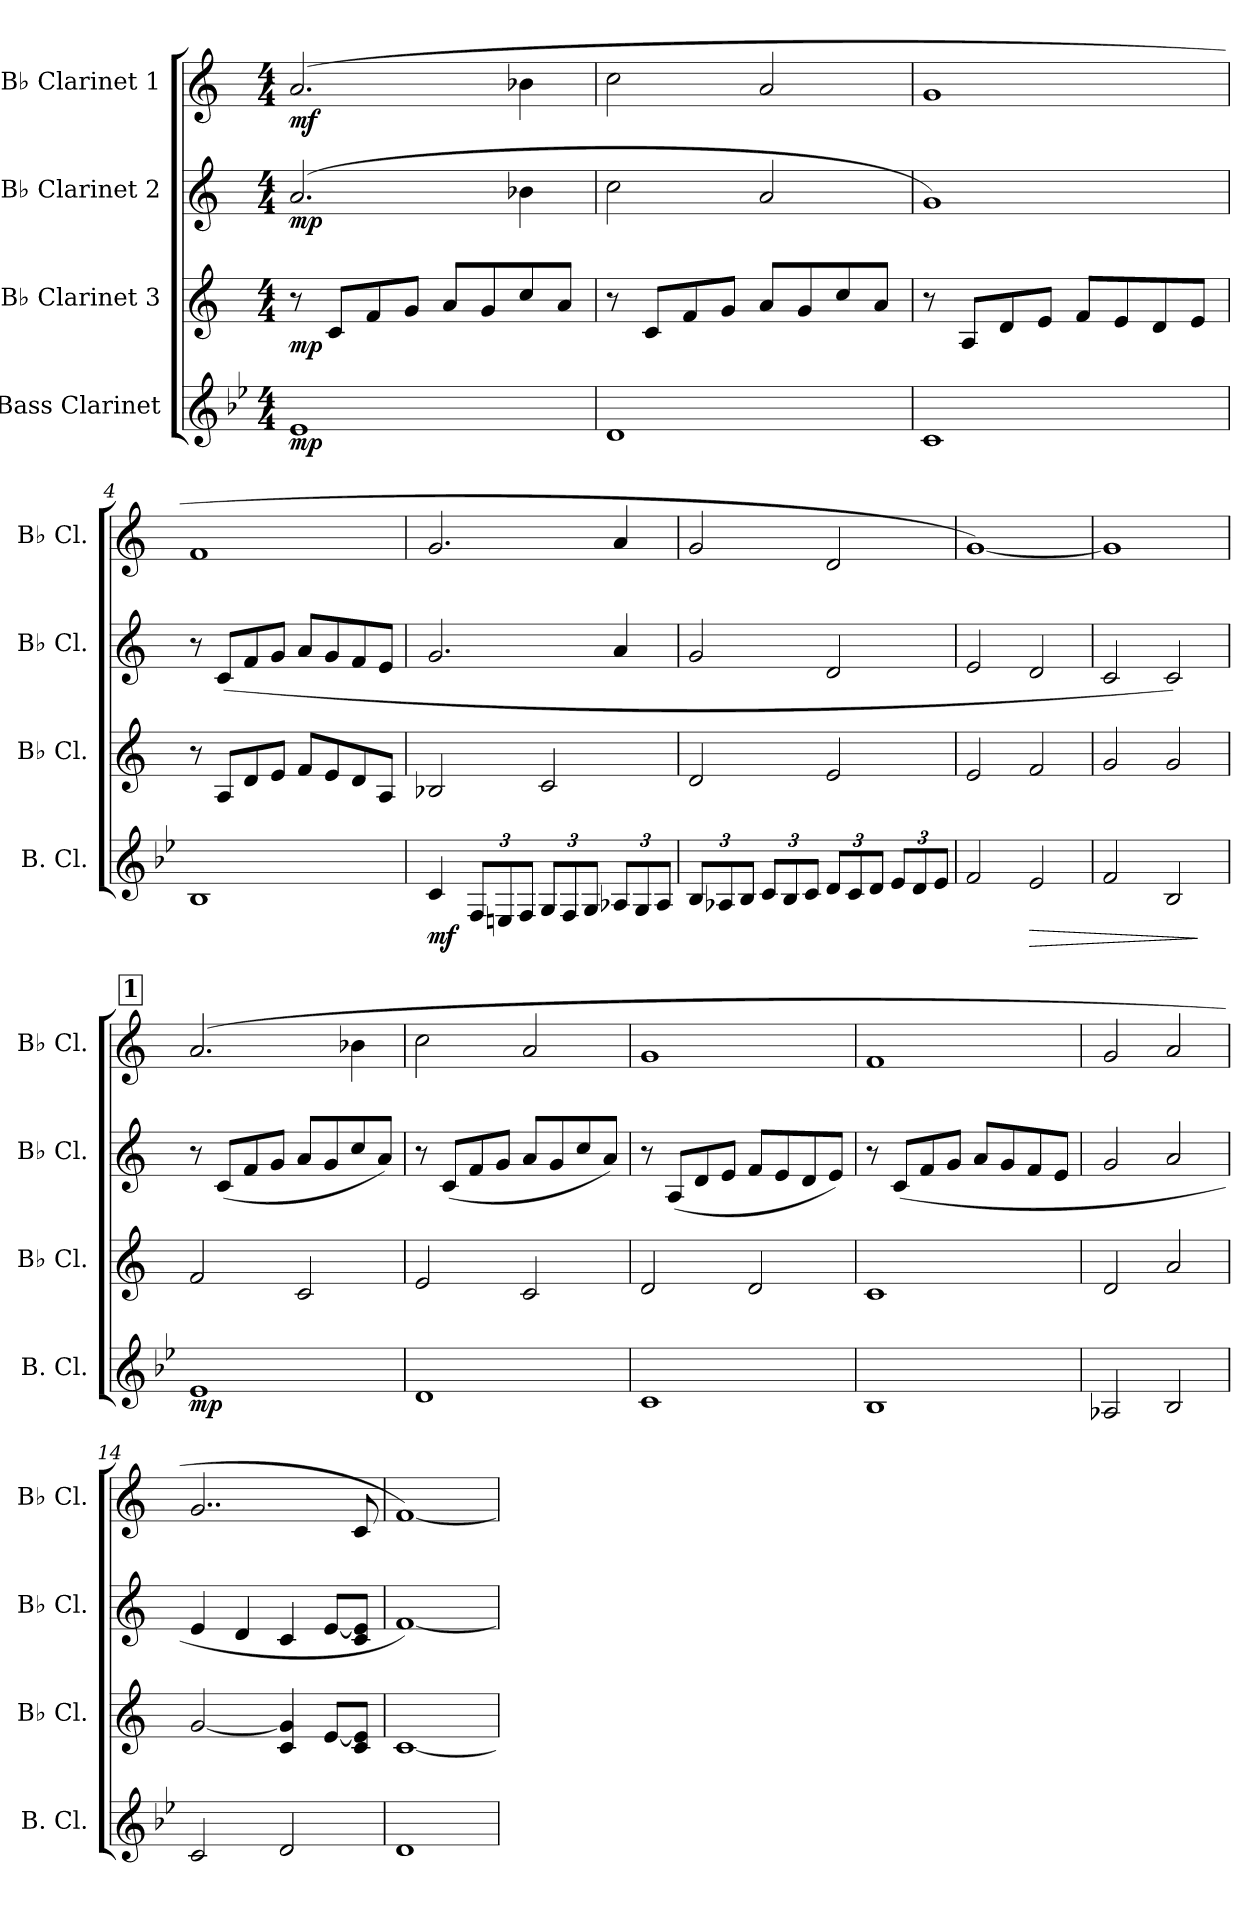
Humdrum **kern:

**kern	**dynam	**kern	**dynam	**kern	**dynam	**kern	**dynam
*part4	*part4	*part3	*part3	*part2	*part2	*part1	*part1
*staff4	*staff4	*staff3	*staff3	*staff2	*staff2	*staff1	*staff1
*I"Bass Clarinet	*	*I"B♭ Clarinet 3	*	*I"B♭ Clarinet 2	*	*I"B♭ Clarinet 1	*
*I'B. Cl.	*	*I'B♭ Cl.	*	*I'B♭ Cl.	*	*I'B♭ Cl.	*
*clefG2	*	*clefG2	*	*clefG2	*	*clefG2	*
*ITrd8c14	*	*ITrd1c2	*	*ITrd1c2	*	*ITrd1c2	*
*k[b-e-]	*	*k[b-e-]	*	*k[b-e-]	*	*k[b-e-]	*
*M4/4	*	*M4/4	*	*M4/4	*	*M4/4	*
*MM110	*	*MM110	*	*MM110	*	*MM110	*
=1	=1	=1	=1	=1	=1	=1	=1
!	!LO:DY:b	!	!LO:DY:b	!	!LO:DY:b	!	!LO:DY:b
1E-	mp	8r	mp	(2.g/	mp	(2.g/	mf
.	.	8B-/L	.	.	.	.	.
.	.	8e-/	.	.	.	.	.
.	.	8f/J	.	.	.	.	.
.	.	8g/L	.	.	.	.	.
.	.	8f/	.	.	.	.	.
.	.	8b-/	.	4a-X\	.	4a-X\	.
.	.	8g/J	.	.	.	.	.
=2	=2	=2	=2	=2	=2	=2	=2
1D	.	8r	.	2b-\	.	2b-\	.
.	.	8B-/L	.	.	.	.	.
.	.	8e-/	.	.	.	.	.
.	.	8f/J	.	.	.	.	.
.	.	8g/L	.	2g/	.	2g/	.
.	.	8f/	.	.	.	.	.
.	.	8b-/	.	.	.	.	.
.	.	8g/J	.	.	.	.	.
=3	=3	=3	=3	=3	=3	=3	=3
1C	.	8r	.	1f)	.	1f	.
.	.	8G/L	.	.	.	.	.
.	.	8c/	.	.	.	.	.
.	.	8d/J	.	.	.	.	.
.	.	8e-/L	.	.	.	.	.
.	.	8d/	.	.	.	.	.
.	.	8c/	.	.	.	.	.
.	.	8d/J	.	.	.	.	.
=4	=4	=4	=4	=4	=4	=4	=4
1BB-	.	8r	.	8r	.	1e-	.
.	.	8G/L	.	(8B-/L	.	.	.
.	.	8c/	.	8e-/	.	.	.
.	.	8d/J	.	8f/J	.	.	.
.	.	8e-/L	.	8g/L	.	.	.
.	.	8d/	.	8f/	.	.	.
.	.	8c/	.	8e-/	.	.	.
.	.	8G/J	.	8d/J	.	.	.
!!LO:LB:g=z
=5	=5	=5	=5	=5	=5	=5	=5
!	!LO:DY:b	!	!	!	!	!	!
4C/	mf	2A-X/	.	2.f/	.	2.f/	.
*Xbrackettup	*	*	*	*	*	*	*
12FF/L	.	.	.	.	.	.	.
12EEn/	.	.	.	.	.	.	.
12FF/J	.	.	.	.	.	.	.
12GG/L	.	2B-/	.	.	.	.	.
12FF/	.	.	.	.	.	.	.
12GG/J	.	.	.	.	.	.	.
12AA-X/L	.	.	.	4g/	.	4g/	.
12GG/	.	.	.	.	.	.	.
12AA-/J	.	.	.	.	.	.	.
=6	=6	=6	=6	=6	=6	=6	=6
12BB-/L	.	2c/	.	2f/	.	2f/	.
12AA-X/	.	.	.	.	.	.	.
12BB-/J	.	.	.	.	.	.	.
12C/L	.	.	.	.	.	.	.
12BB-/	.	.	.	.	.	.	.
12C/J	.	.	.	.	.	.	.
12D/L	.	2d/	.	2c/	.	2c/	.
12C/	.	.	.	.	.	.	.
12D/J	.	.	.	.	.	.	.
12E-/L	.	.	.	.	.	.	.
12D/	.	.	.	.	.	.	.
12E-/J	.	.	.	.	.	.	.
=7	=7	=7	=7	=7	=7	=7	=7
2F/	.	2d/	.	2d/	.	[1f)	.
!	!LO:HP:b	!	!	!	!	!	!
2E-/	>	2e-/	.	2c/	.	.	.
=8	=8	=8	=8	=8	=8	=8	=8
2F/	.	2f/	.	2B-/	.	1f]	.
2BB-/	.	2f/	.	2B-/)	.	.	.
.	]	.	.	.	.	.	.
!!LO:REH:place=s1:a:B:fs=14:t=1
=9	=9	=9	=9	=9	=9	=9	=9
!	!LO:DY:b	!	!	!	!	!	!
1E-	mp	2e-/	.	8r	.	(2.g/	.
.	.	.	.	(8B-/L	.	.	.
.	.	.	.	8e-/	.	.	.
.	.	.	.	8f/J	.	.	.
.	.	2B-/	.	8g/L	.	.	.
.	.	.	.	8f/	.	.	.
.	.	.	.	8b-/	.	4a-X\	.
.	.	.	.	8g/J)	.	.	.
!!LO:PB:g=z
=10	=10	=10	=10	=10	=10	=10	=10
1D	.	2d/	.	8r	.	2b-\	.
.	.	.	.	(8B-/L	.	.	.
.	.	.	.	8e-/	.	.	.
.	.	.	.	8f/J	.	.	.
.	.	2B-/	.	8g/L	.	2g/	.
.	.	.	.	8f/	.	.	.
.	.	.	.	8b-/	.	.	.
.	.	.	.	8g/J)	.	.	.
=11	=11	=11	=11	=11	=11	=11	=11
1C	.	2c/	.	8r	.	1f	.
.	.	.	.	(8G/L	.	.	.
.	.	.	.	8c/	.	.	.
.	.	.	.	8d/J	.	.	.
.	.	2c/	.	8e-/L	.	.	.
.	.	.	.	8d/	.	.	.
.	.	.	.	8c/	.	.	.
.	.	.	.	8d/J)	.	.	.
=12	=12	=12	=12	=12	=12	=12	=12
1BB-	.	1B-	.	8r	.	1e-	.
.	.	.	.	(8B-/L	.	.	.
.	.	.	.	8e-/	.	.	.
.	.	.	.	8f/J	.	.	.
.	.	.	.	8g/L	.	.	.
.	.	.	.	8f/	.	.	.
.	.	.	.	8e-/	.	.	.
.	.	.	.	8d/J	.	.	.
=13	=13	=13	=13	=13	=13	=13	=13
2AA-X/	.	2c/	.	2f/	.	2f/	.
2BB-/	.	2g/	.	2g/	.	2g/	.
=14	=14	=14	=14	=14	=14	=14	=14
2C/	.	[2f/	.	4d/	.	2..f/	.
.	.	.	.	4c/	.	.	.
2D/	.	4B-/ 4f/]	.	4B-/	.	.	.
.	.	[8d/L	.	[8d/L	.	.	.
.	.	8B-/ 8d/]J	.	8B-/ 8d/]J	.	8B-/	.
=15	=15	=15	=15	=15	=15	=15	=15
1D	.	[1B-	.	[1e-)	.	[1e-)	.
=	=	=	=	=	=	=	=
*-	*-	*-	*-	*-	*-	*-	*-
